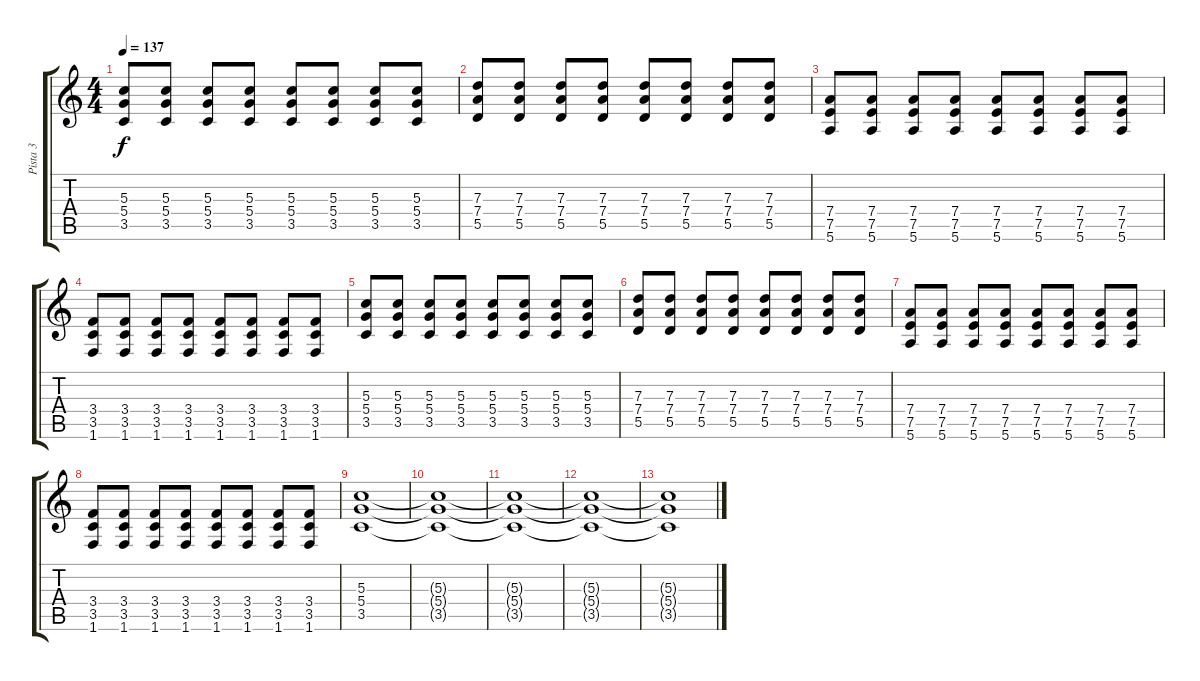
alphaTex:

\track ("Pista 3" "Pista 3") {instrument distortionguitar}
\staff {score tabs}
\tuning (E4 B3 G3 D3 A2 E2) {hide}
\ts (4 4)
\tempo 137
\clef g2
\ks c
(5.3 5.4 3.5).8{dy f} (5.3 5.4 3.5).8 (5.3 5.4 3.5).8 (5.3 5.4 3.5).8 (5.3 5.4 3.5).8 (5.3 5.4 3.5).8 (5.3 5.4 3.5).8 (5.3 5.4 3.5).8 |
(7.3 7.4 5.5).8 (7.3 7.4 5.5).8 (7.3 7.4 5.5).8 (7.3 7.4 5.5).8 (7.3 7.4 5.5).8 (7.3 7.4 5.5).8 (7.3 7.4 5.5).8 (7.3 7.4 5.5).8 |
(7.4 7.5 5.6).8 (7.4 7.5 5.6).8 (7.4 7.5 5.6).8 (7.4 7.5 5.6).8 (7.4 7.5 5.6).8 (7.4 7.5 5.6).8 (7.4 7.5 5.6).8 (7.4 7.5 5.6).8 |
(3.4 3.5 1.6).8 (3.4 3.5 1.6).8 (3.4 3.5 1.6).8 (3.4 3.5 1.6).8 (3.4 3.5 1.6).8 (3.4 3.5 1.6).8 (3.4 3.5 1.6).8 (3.4 3.5 1.6).8 |
(5.3 5.4 3.5).8 (5.3 5.4 3.5).8 (5.3 5.4 3.5).8 (5.3 5.4 3.5).8 (5.3 5.4 3.5).8 (5.3 5.4 3.5).8 (5.3 5.4 3.5).8 (5.3 5.4 3.5).8 |
(7.3 7.4 5.5).8 (7.3 7.4 5.5).8 (7.3 7.4 5.5).8 (7.3 7.4 5.5).8 (7.3 7.4 5.5).8 (7.3 7.4 5.5).8 (7.3 7.4 5.5).8 (7.3 7.4 5.5).8 |
(7.4 7.5 5.6).8 (7.4 7.5 5.6).8 (7.4 7.5 5.6).8 (7.4 7.5 5.6).8 (7.4 7.5 5.6).8 (7.4 7.5 5.6).8 (7.4 7.5 5.6).8 (7.4 7.5 5.6).8 |
(3.4 3.5 1.6).8 (3.4 3.5 1.6).8 (3.4 3.5 1.6).8 (3.4 3.5 1.6).8 (3.4 3.5 1.6).8 (3.4 3.5 1.6).8 (3.4 3.5 1.6).8 (3.4 3.5 1.6).8 |
(5.3 5.4 3.5).1 |
(5.3{t} 5.4{t} 3.5{t}).1 |
(5.3{t} 5.4{t} 3.5{t}).1 |
(5.3{t} 5.4{t} 3.5{t}).1 |
(5.3{t} 5.4{t} 3.5{t}).1
